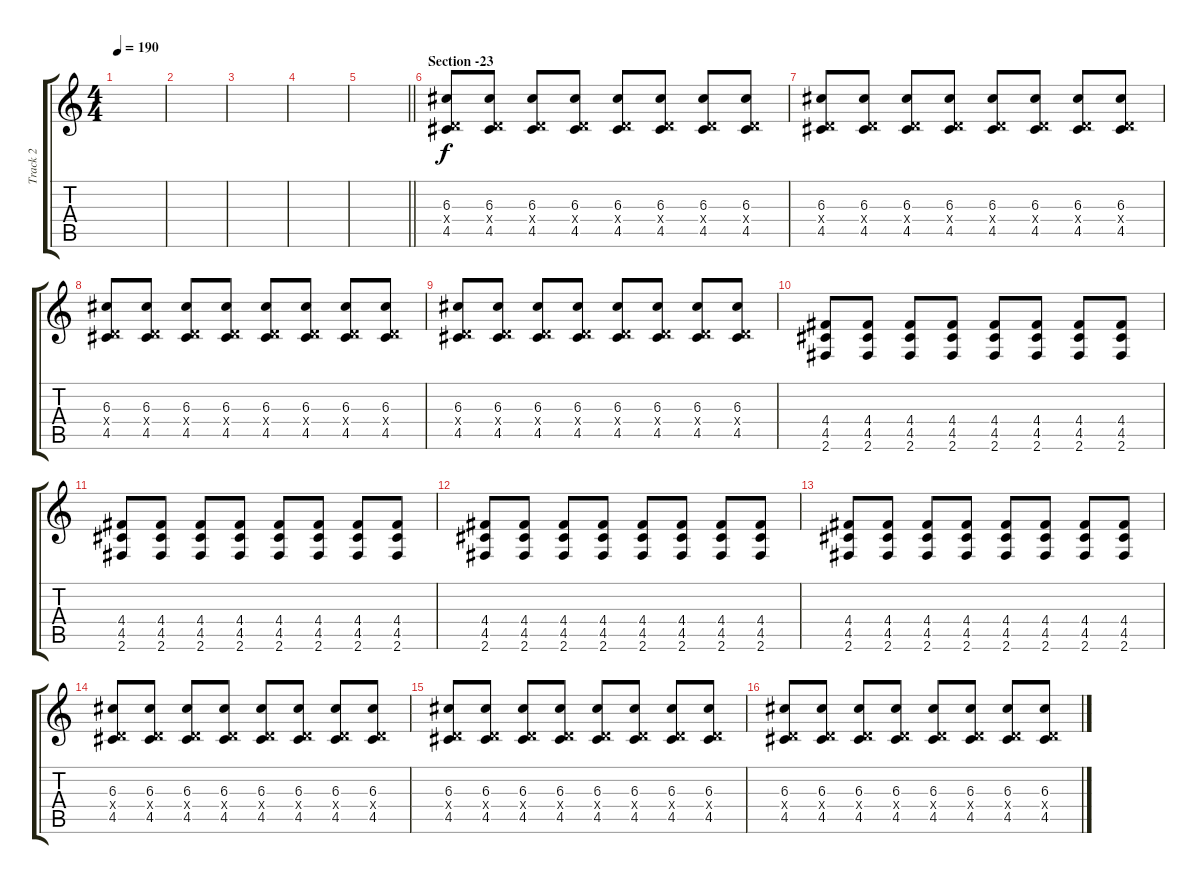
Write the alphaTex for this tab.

\track ("Track 2" "Track 2") {instrument overdrivenguitar}
\staff {score tabs}
\tuning (E4 B3 G3 D3 A2 E2) {hide}
\ts (4 4)
\tempo 190
\clef g2
\ks c
|
|
|
|
\barLineRight lightlight
|
\section ("" "Section -23")
(6.3 0.4{x} 4.5).8 (6.3 0.4{x} 4.5).8 (6.3 0.4{x} 4.5).8 (6.3 0.4{x} 4.5).8 (6.3 0.4{x} 4.5).8 (6.3 0.4{x} 4.5).8 (6.3 0.4{x} 4.5).8 (6.3 0.4{x} 4.5).8 |
(6.3 0.4{x} 4.5).8 (6.3 0.4{x} 4.5).8 (6.3 0.4{x} 4.5).8 (6.3 0.4{x} 4.5).8 (6.3 0.4{x} 4.5).8 (6.3 0.4{x} 4.5).8 (6.3 0.4{x} 4.5).8 (6.3 0.4{x} 4.5).8 |
(6.3 0.4{x} 4.5).8 (6.3 0.4{x} 4.5).8 (6.3 0.4{x} 4.5).8 (6.3 0.4{x} 4.5).8 (6.3 0.4{x} 4.5).8 (6.3 0.4{x} 4.5).8 (6.3 0.4{x} 4.5).8 (6.3 0.4{x} 4.5).8 |
(6.3 0.4{x} 4.5).8 (6.3 0.4{x} 4.5).8 (6.3 0.4{x} 4.5).8 (6.3 0.4{x} 4.5).8 (6.3 0.4{x} 4.5).8 (6.3 0.4{x} 4.5).8 (6.3 0.4{x} 4.5).8 (6.3 0.4{x} 4.5).8 |
(4.4 4.5 2.6).8 (4.4 4.5 2.6).8 (4.4 4.5 2.6).8 (4.4 4.5 2.6).8 (4.4 4.5 2.6).8 (4.4 4.5 2.6).8 (4.4 4.5 2.6).8 (4.4 4.5 2.6).8 |
(4.4 4.5 2.6).8 (4.4 4.5 2.6).8 (4.4 4.5 2.6).8 (4.4 4.5 2.6).8 (4.4 4.5 2.6).8 (4.4 4.5 2.6).8 (4.4 4.5 2.6).8 (4.4 4.5 2.6).8 |
(4.4 4.5 2.6).8 (4.4 4.5 2.6).8 (4.4 4.5 2.6).8 (4.4 4.5 2.6).8 (4.4 4.5 2.6).8 (4.4 4.5 2.6).8 (4.4 4.5 2.6).8 (4.4 4.5 2.6).8 |
(4.4 4.5 2.6).8 (4.4 4.5 2.6).8 (4.4 4.5 2.6).8 (4.4 4.5 2.6).8 (4.4 4.5 2.6).8 (4.4 4.5 2.6).8 (4.4 4.5 2.6).8 (4.4 4.5 2.6).8 |
(6.3 0.4{x} 4.5).8 (6.3 0.4{x} 4.5).8 (6.3 0.4{x} 4.5).8 (6.3 0.4{x} 4.5).8 (6.3 0.4{x} 4.5).8 (6.3 0.4{x} 4.5).8 (6.3 0.4{x} 4.5).8 (6.3 0.4{x} 4.5).8 |
(6.3 0.4{x} 4.5).8 (6.3 0.4{x} 4.5).8 (6.3 0.4{x} 4.5).8 (6.3 0.4{x} 4.5).8 (6.3 0.4{x} 4.5).8 (6.3 0.4{x} 4.5).8 (6.3 0.4{x} 4.5).8 (6.3 0.4{x} 4.5).8 |
(6.3 0.4{x} 4.5).8 (6.3 0.4{x} 4.5).8 (6.3 0.4{x} 4.5).8 (6.3 0.4{x} 4.5).8 (6.3 0.4{x} 4.5).8 (6.3 0.4{x} 4.5).8 (6.3 0.4{x} 4.5).8 (6.3 0.4{x} 4.5).8
